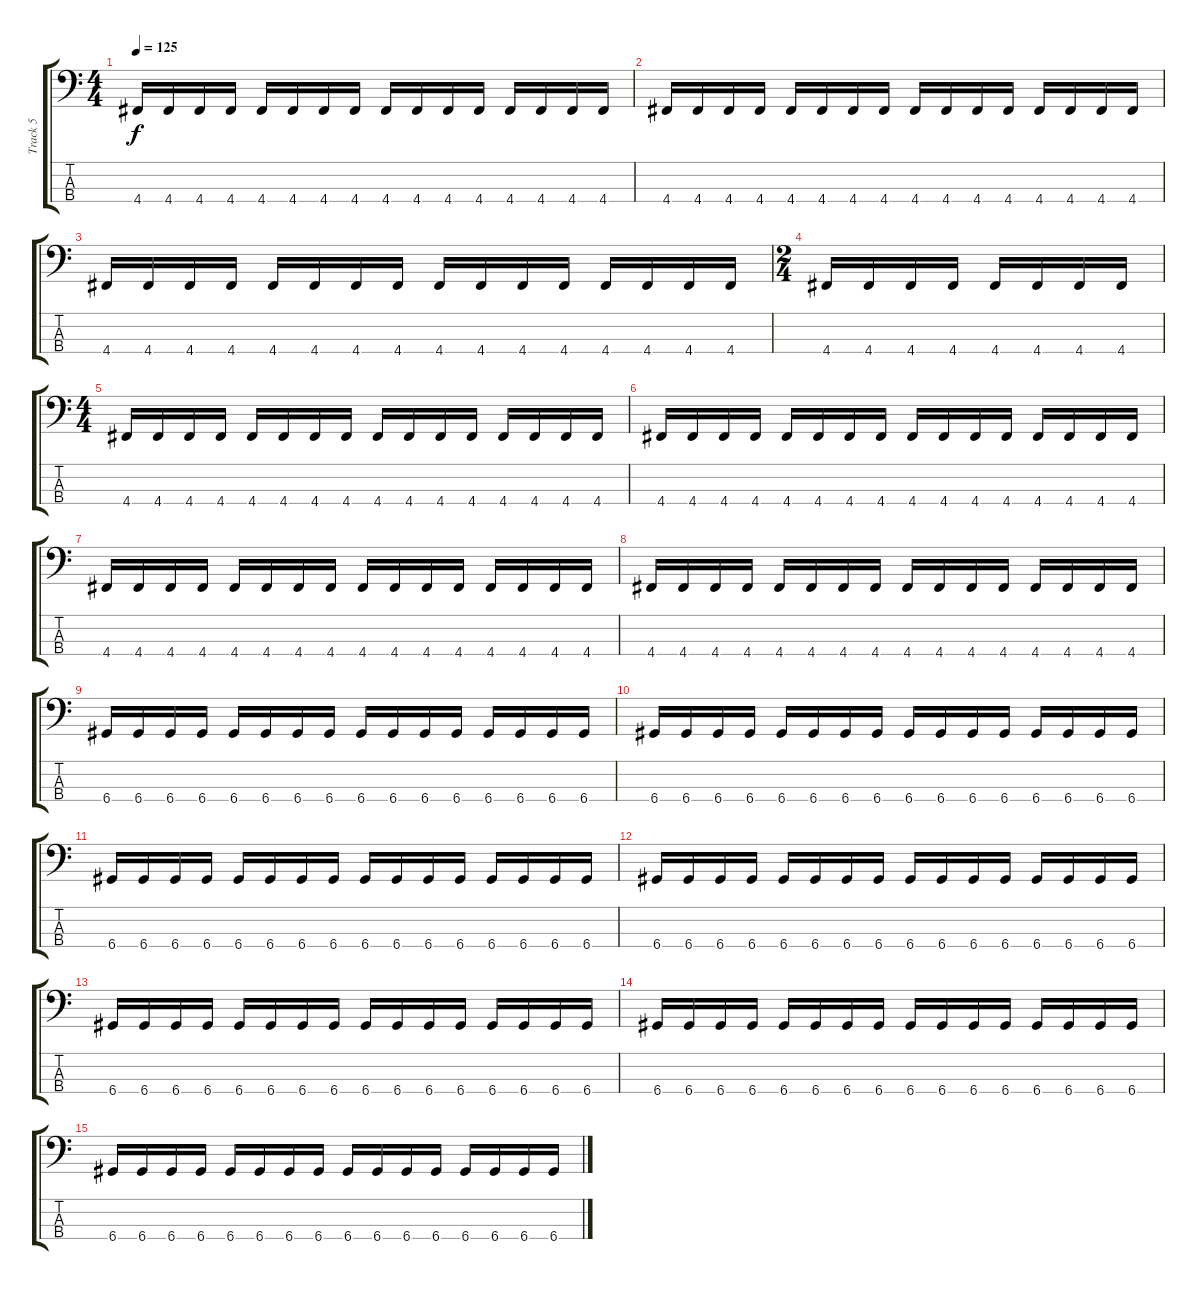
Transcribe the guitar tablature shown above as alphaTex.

\track ("Track 5" "Track 5") {instrument electricbassfinger}
\staff {score tabs}
\tuning (F2 C2 G1 D1) {hide}
\ts (4 4)
\tempo 125
\clef f4
\ks c
4.4.16{dy f} 4.4.16 4.4.16 4.4.16 4.4.16 4.4.16 4.4.16 4.4.16 4.4.16 4.4.16 4.4.16 4.4.16 4.4.16 4.4.16 4.4.16 4.4.16 |
4.4.16 4.4.16 4.4.16 4.4.16 4.4.16 4.4.16 4.4.16 4.4.16 4.4.16 4.4.16 4.4.16 4.4.16 4.4.16 4.4.16 4.4.16 4.4.16 |
4.4.16 4.4.16 4.4.16 4.4.16 4.4.16 4.4.16 4.4.16 4.4.16 4.4.16 4.4.16 4.4.16 4.4.16 4.4.16 4.4.16 4.4.16 4.4.16 |
\ts (2 4)
4.4.16 4.4.16 4.4.16 4.4.16 4.4.16 4.4.16 4.4.16 4.4.16 |
\ts (4 4)
4.4.16 4.4.16 4.4.16 4.4.16 4.4.16 4.4.16 4.4.16 4.4.16 4.4.16 4.4.16 4.4.16 4.4.16 4.4.16 4.4.16 4.4.16 4.4.16 |
4.4.16 4.4.16 4.4.16 4.4.16 4.4.16 4.4.16 4.4.16 4.4.16 4.4.16 4.4.16 4.4.16 4.4.16 4.4.16 4.4.16 4.4.16 4.4.16 |
4.4.16 4.4.16 4.4.16 4.4.16 4.4.16 4.4.16 4.4.16 4.4.16 4.4.16 4.4.16 4.4.16 4.4.16 4.4.16 4.4.16 4.4.16 4.4.16 |
4.4.16 4.4.16 4.4.16 4.4.16 4.4.16 4.4.16 4.4.16 4.4.16 4.4.16 4.4.16 4.4.16 4.4.16 4.4.16 4.4.16 4.4.16 4.4.16 |
6.4.16 6.4.16 6.4.16 6.4.16 6.4.16 6.4.16 6.4.16 6.4.16 6.4.16 6.4.16 6.4.16 6.4.16 6.4.16 6.4.16 6.4.16 6.4.16 |
6.4.16 6.4.16 6.4.16 6.4.16 6.4.16 6.4.16 6.4.16 6.4.16 6.4.16 6.4.16 6.4.16 6.4.16 6.4.16 6.4.16 6.4.16 6.4.16 |
6.4.16 6.4.16 6.4.16 6.4.16 6.4.16 6.4.16 6.4.16 6.4.16 6.4.16 6.4.16 6.4.16 6.4.16 6.4.16 6.4.16 6.4.16 6.4.16 |
6.4.16 6.4.16 6.4.16 6.4.16 6.4.16 6.4.16 6.4.16 6.4.16 6.4.16 6.4.16 6.4.16 6.4.16 6.4.16 6.4.16 6.4.16 6.4.16 |
6.4.16 6.4.16 6.4.16 6.4.16 6.4.16 6.4.16 6.4.16 6.4.16 6.4.16 6.4.16 6.4.16 6.4.16 6.4.16 6.4.16 6.4.16 6.4.16 |
6.4.16 6.4.16 6.4.16 6.4.16 6.4.16 6.4.16 6.4.16 6.4.16 6.4.16 6.4.16 6.4.16 6.4.16 6.4.16 6.4.16 6.4.16 6.4.16 |
6.4.16 6.4.16 6.4.16 6.4.16 6.4.16 6.4.16 6.4.16 6.4.16 6.4.16 6.4.16 6.4.16 6.4.16 6.4.16 6.4.16 6.4.16 6.4.16
